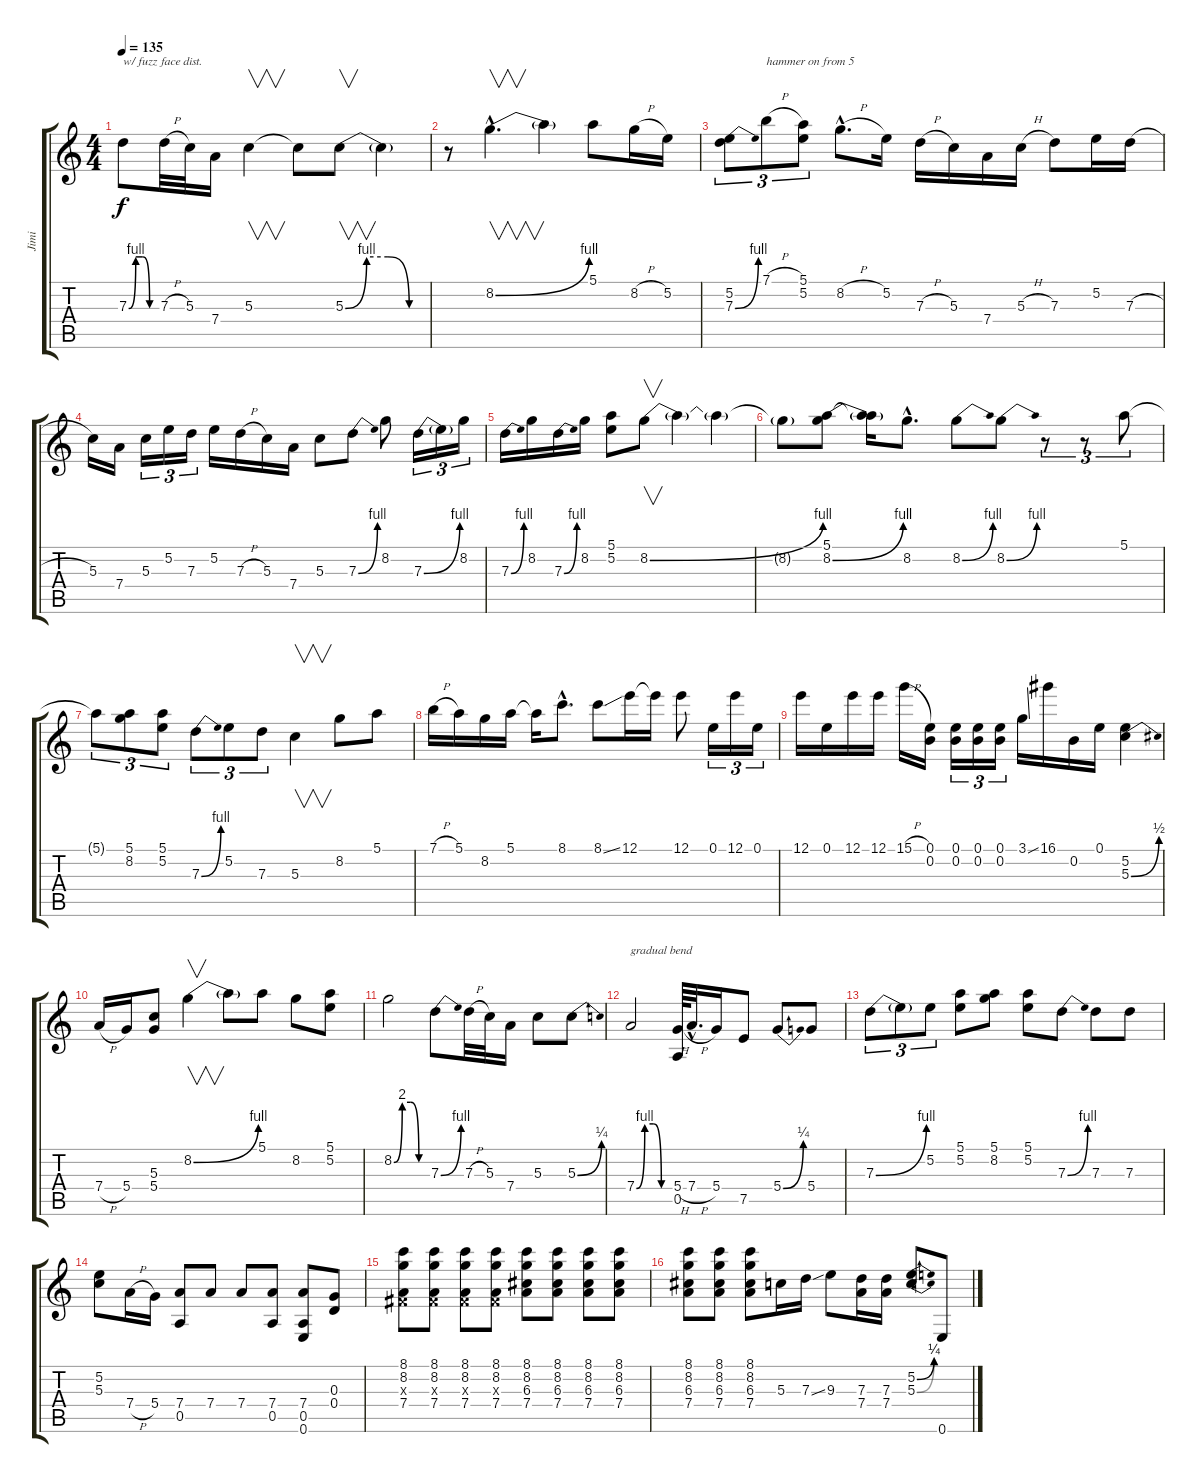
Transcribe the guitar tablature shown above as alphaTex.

\track ("Jimi " "Jimi ") {instrument electricguitarclean}
\staff {score tabs}
\tuning (E4 B3 G3 D3 A2 E2) {hide}
\ts (4 4)
\tempo 135
\clef g2
\ks c
7.3{be (custom 0 0 15 4 30 4 45 0 60 0)}.8{txt "w/ fuzz face dist." dy f} 7.3{h}.32 5.3.32 7.4.16 5.3.4{v} 5.3{t}.8 5.3{be (custom 0 0 15 4 30 4 45 0 60 0)}.8{v} 5.3{t}.4 |
r.8 8.2{be (bend 0 0 60 4) hac}.4{v d} 8.2{t}.4 5.1.8 8.2{h}.16 5.2.16 |
(5.2 7.3{be (bend 0 0 60 4)}).8{tu (3 2)} 7.1{h}.8{tu (3 2) txt "hammer on from 5"} (5.1 5.2).8{tu (3 2)} 8.2{h hac}.8{d} 5.2.16 7.3{h}.16 5.3.16 7.4.16 5.3{h}.16 7.3.8 5.2.16 7.3{h}.16 |
5.3.16 7.4.16 5.3.16{tu (3 2)} 5.2.16{tu (3 2)} 7.3.16{tu (3 2)} 5.2.16 7.3{h}.16 5.3.16 7.4.16 5.3.8 7.3{be (bend 0 0 60 4)}.8 8.2.8 7.3{be (bend 0 0 60 4)}.16{tu (3 2)} 7.3{t}.16{tu (3 2)} 8.2.16{tu (3 2)} |
7.3{be (bend 0 0 60 4)}.16 8.2.16 7.3{be (bend 0 0 60 4)}.16 8.2.16 (5.1 5.2).8 8.2{be (bend 0 0 60 4)}.8{v} 8.2{t}.4 8.2{t}.4 |
8.2{t}.8 (5.1 8.2{be (bend 0 0 60 4)}).8 (5.1{t} 8.2{t}).16 8.2{hac}.8{d} 8.2{be (bend 0 0 60 4)}.8 8.2{be (bend 0 0 60 4)}.8 r.8{tu (3 2)} r.8{tu (3 2)} 5.1.8{tu (3 2)} |
5.1{t}.8{tu (3 2)} (5.1 8.2).8{tu (3 2)} (5.1 5.2).8{tu (3 2)} 7.3{be (bend 0 0 60 4)}.8{tu (3 2)} 5.2.8{tu (3 2)} 7.3.8{tu (3 2)} 5.3.4{v} 8.2.8 5.1.8 |
7.1{h}.16 5.1.16 8.2.16 5.1.16 5.1{t}.16 8.1{hac}.8{d} 8.1{ss}.8 12.1.16 12.1{t}.16 12.1.8 0.1.16{tu (3 2)} 12.1.16{tu (3 2)} 0.1.16{tu (3 2)} |
12.1.16 0.1.16 12.1.16 12.1.16 15.1{h}.16 (0.1 0.2).16 (0.1 0.2).16{tu (3 2)} (0.1 0.2).16{tu (3 2)} (0.1 0.2).16{tu (3 2)} 3.1{ss}.16 16.1.16 0.2.16 0.1.16 (5.2 5.3{be (bend 0 0 60 2)}).4 |
7.4{h}.16 5.4.16 (5.3 5.4).8 8.2{be (bend 0 0 60 4)}.4{v} 8.2{t}.8 5.1.8 8.2.8 (5.1 5.2).8 |
8.2{be (custom 0 0 15 8 30 8 45 0 60 0)}.2 7.3{be (bend 0 0 60 4)}.8 7.3{h}.32 5.3.32 7.4.16 5.3.8 5.3{be (bend 0 0 60 1)}.8 |
7.4{be (custom 0 0 15 4 30 4 45 0 60 0)}.2{txt "gradual bend"} (5.4{h} 0.5).64 7.4{h hac}.32{d} 5.4.16 7.5.8 5.4{be (bend 0 0 60 1)}.8 5.4.8 |
7.3{be (bend 0 0 60 4)}.8{tu (3 2)} 7.3{t}.8{tu (3 2)} 5.2.8{tu (3 2)} (5.1 5.2).8 (5.1 8.2).8 (5.1 5.2).8 7.3{be (bend 0 0 60 4)}.8 7.3.8 7.3.8 |
(5.2 5.3).8 7.4{h}.16 5.4.16 (7.4 0.5).8 7.4.8 7.4.8 (7.4 0.5).8 (7.4 0.5 0.6).8 (0.3 0.4).8 |
(8.1 8.2 -1.3{x} 7.4).8 (8.1 8.2 -1.3{x} 7.4).8 (8.1 8.2 -1.3{x} 7.4).8 (8.1 8.2 -1.3{x} 7.4).8 (8.1 8.2 6.3 7.4).8 (8.1 8.2 6.3 7.4).8 (8.1 8.2 6.3 7.4).8 (8.1 8.2 6.3 7.4).8 |
(8.1 8.2 6.3 7.4).8 (8.1 8.2 6.3 7.4).8 (8.1 8.2 6.3 7.4).8 5.3.16 7.3{ss}.16 9.3.8 (7.3 7.4).16 (7.3 7.4).16 (5.2{be (bend 0 0 60 1)} 5.3{be (bend 0 0 60 1)}).8 0.6.8
